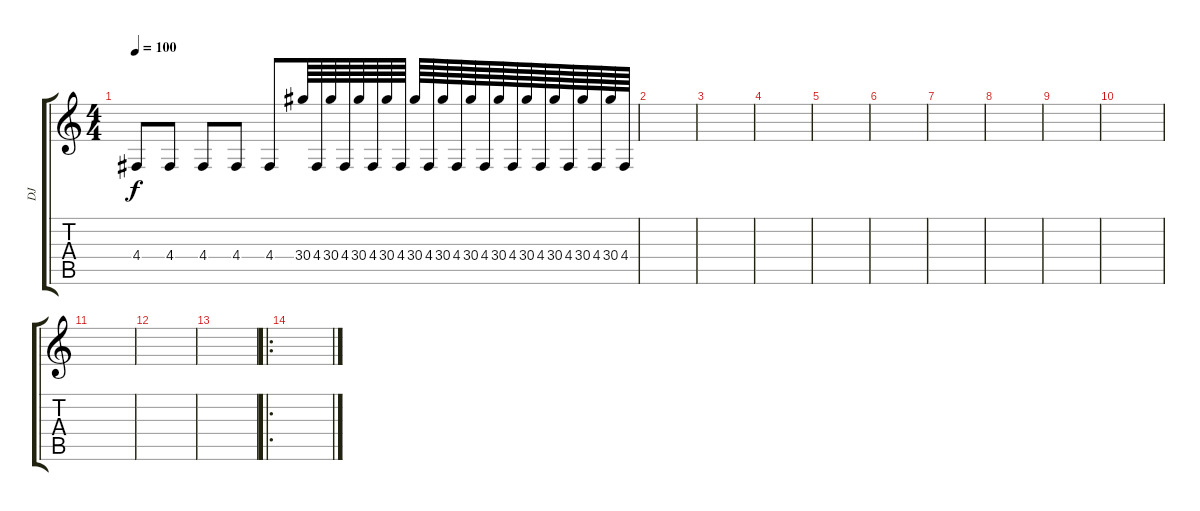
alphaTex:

\track ("DJ" "DJ") {instrument gunshot}
\staff {score tabs}
\tuning (E4 B3 G3 D3 A2 E2) {hide}
\ts (4 4)
\tempo 100
\clef g2
\ks c
4.4.8{dy f} 4.4.8 4.4.8 4.4.8 4.4.8 30.4.64 4.4.64 30.4.64 4.4.64 30.4.64 4.4.64 30.4.64 4.4.64 30.4.64 4.4.64 30.4.64 4.4.64 30.4.64 4.4.64 30.4.64 4.4.64 30.4.64 4.4.64 30.4.64 4.4.64 30.4.64 4.4.64 30.4.64 4.4.64 |
|
|
|
|
|
|
|
|
|
|
|
|
\ro
